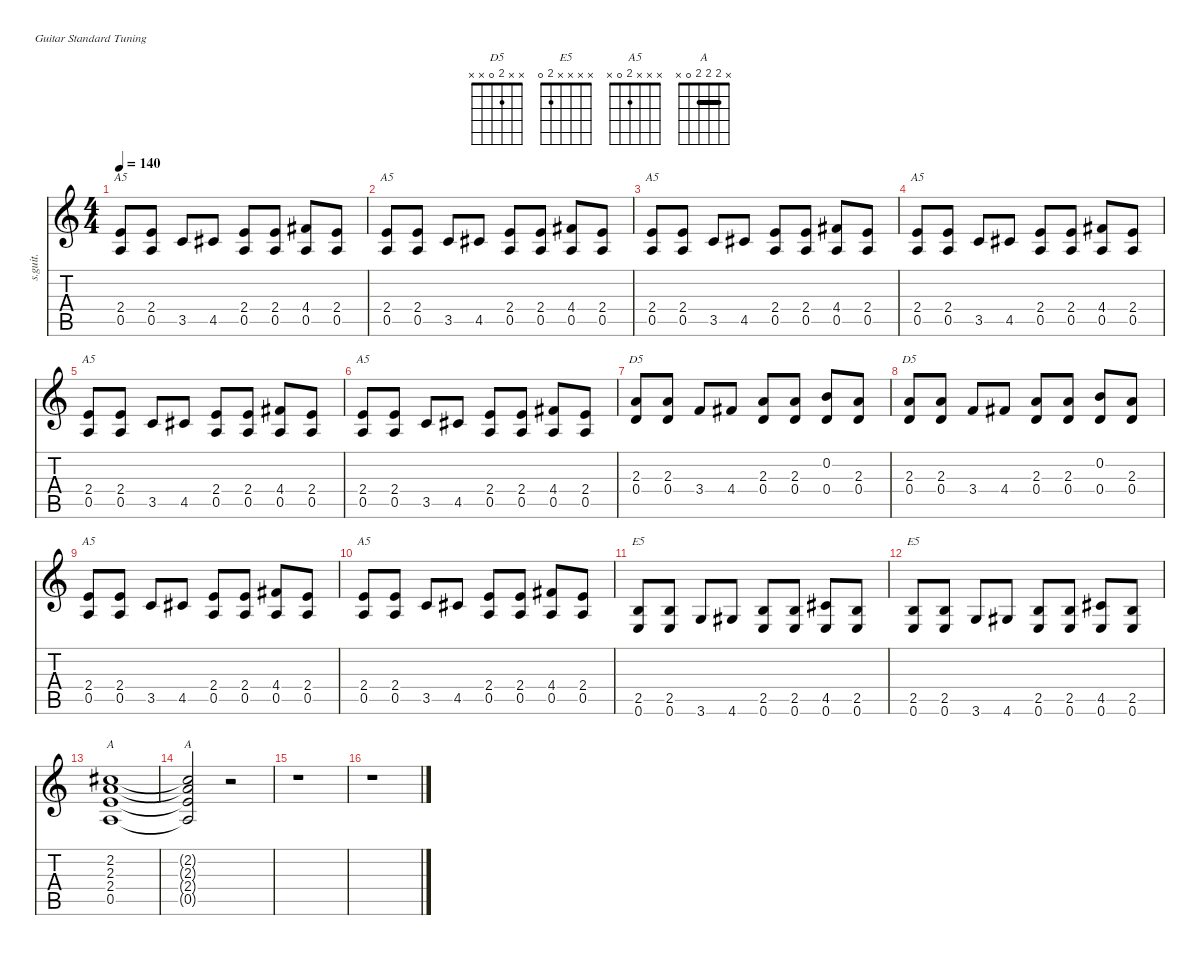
\defaultSystemsLayout 4
\hideDynamics
\bracketExtendMode nobrackets
\otherSystemsTrackNameOrientation horizontal
\track ("Acoustic Guitar" "s.guit.") {instrument acousticguitarsteel}
\staff {score tabs}
\tuning (E4 B3 G3 D3 A2 E2)
\chord ("D5" x x 2 0 x x) {showfingering false}
\chord ("E5" x x x x 2 0) {showfingering false}
\chord ("A5" x x x 2 0 x) {showfingering false}
\chord ("A" x 2 2 2 0 x) {showfingering false barre (2 2)}
\ts (4 4)
\tempo 140
\clef g2
\ks c
(2.4 0.5).8{ch "A5" dy f beam Up} (2.4 0.5).8{beam Up} 3.5.8{beam Up} 4.5{acc #}.8{beam Up} (2.4 0.5).8{beam Up} (2.4 0.5).8{beam Up} (4.4{acc #} 0.5).8{beam Up} (2.4 0.5).8{beam Up} |
(2.4 0.5).8{ch "A5" beam Up} (2.4 0.5).8{beam Up} 3.5.8{beam Up} 4.5{acc #}.8{beam Up} (2.4 0.5).8{beam Up} (2.4 0.5).8{beam Up} (4.4{acc #} 0.5).8{beam Up} (2.4 0.5).8{beam Up} |
(2.4 0.5).8{ch "A5" beam Up} (2.4 0.5).8{beam Up} 3.5.8{beam Up} 4.5{acc #}.8{beam Up} (2.4 0.5).8{beam Up} (2.4 0.5).8{beam Up} (4.4{acc #} 0.5).8{beam Up} (2.4 0.5).8{beam Up} |
(2.4 0.5).8{ch "A5" beam Up} (2.4 0.5).8{beam Up} 3.5.8{beam Up} 4.5{acc #}.8{beam Up} (2.4 0.5).8{beam Up} (2.4 0.5).8{beam Up} (4.4{acc #} 0.5).8{beam Up} (2.4 0.5).8{beam Up} |
(2.4 0.5).8{ch "A5" beam Up} (2.4 0.5).8{beam Up} 3.5.8{beam Up} 4.5{acc #}.8{beam Up} (2.4 0.5).8{beam Up} (2.4 0.5).8{beam Up} (4.4{acc #} 0.5).8{beam Up} (2.4 0.5).8{beam Up} |
(2.4 0.5).8{ch "A5" beam Up} (2.4 0.5).8{beam Up} 3.5.8{beam Up} 4.5{acc #}.8{beam Up} (2.4 0.5).8{beam Up} (2.4 0.5).8{beam Up} (4.4{acc #} 0.5).8{beam Up} (2.4 0.5).8{beam Up} |
(2.3 0.4).8{ch "D5" beam Up} (2.3 0.4).8{beam Up} 3.4.8{beam Up} 4.4{acc #}.8{beam Up} (2.3 0.4).8{beam Up} (2.3 0.4).8{beam Up} (0.2 0.4).8{beam Up} (2.3 0.4).8{beam Up} |
(2.3 0.4).8{ch "D5" beam Up} (2.3 0.4).8{beam Up} 3.4.8{beam Up} 4.4{acc #}.8{beam Up} (2.3 0.4).8{beam Up} (2.3 0.4).8{beam Up} (0.2 0.4).8{beam Up} (2.3 0.4).8{beam Up} |
(2.4 0.5).8{ch "A5" beam Up} (2.4 0.5).8{beam Up} 3.5.8{beam Up} 4.5{acc #}.8{beam Up} (2.4 0.5).8{beam Up} (2.4 0.5).8{beam Up} (4.4{acc #} 0.5).8{beam Up} (2.4 0.5).8{beam Up} |
(2.4 0.5).8{ch "A5" beam Up} (2.4 0.5).8{beam Up} 3.5.8{beam Up} 4.5{acc #}.8{beam Up} (2.4 0.5).8{beam Up} (2.4 0.5).8{beam Up} (4.4{acc #} 0.5).8{beam Up} (2.4 0.5).8{beam Up} |
(2.5 0.6).8{ch "E5" beam Up} (2.5 0.6).8{beam Up} 3.6.8{beam Up} 4.6{acc #}.8{beam Up} (2.5 0.6).8{beam Up} (2.5 0.6).8{beam Up} (4.5{acc #} 0.6).8{beam Up} (2.5 0.6).8{beam Up} |
(2.5 0.6).8{ch "E5" beam Up} (2.5 0.6).8{beam Up} 3.6.8{beam Up} 4.6{acc #}.8{beam Up} (2.5 0.6).8{beam Up} (2.5 0.6).8{beam Up} (4.5{acc #} 0.6).8{beam Up} (2.5 0.6).8{beam Up} |
(2.2{acc #} 2.3 2.4 0.5).1{ch "A" beam Up} |
(2.2{t acc #} 2.3{t} 2.4{t} 0.5{t}).2{ch "A" beam Up} r.2{beam Up} |
r.1{beam Down} |
r.1{beam Down}
